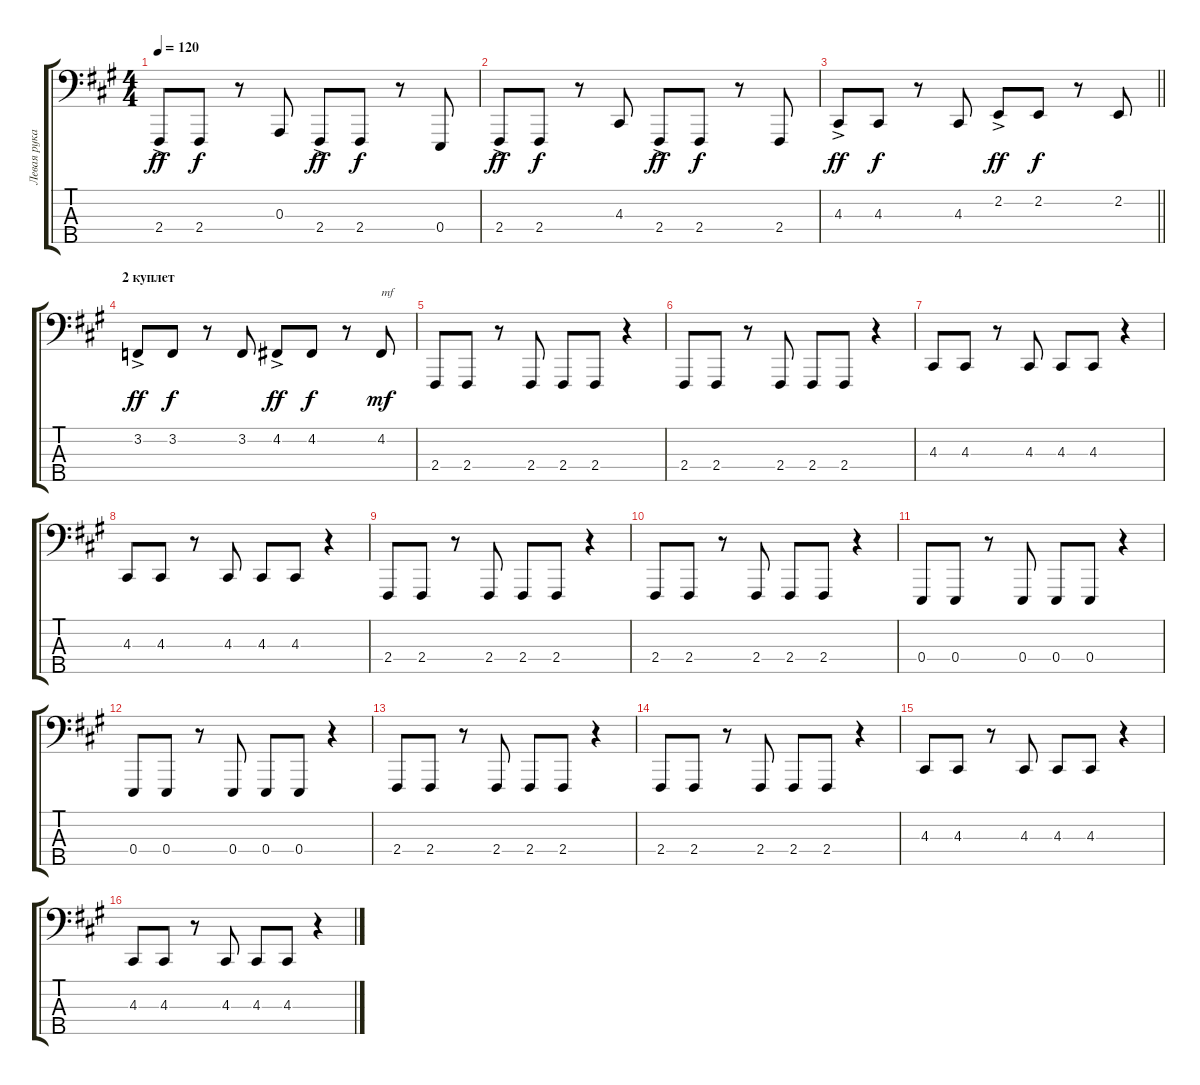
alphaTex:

\track ("Левая рука" "Левая рука") {instrument brightacousticpiano}
\staff {score tabs}
\tuning (G2 D2 A1 E1 B0) {hide}
\ts (4 4)
\tempo 120
\clef f4
\ks a
2.4{ac}.8{dy ff} 2.4.8{dy f} r.8 0.3.8 2.4{ac}.8{dy ff} 2.4.8{dy f} r.8 0.4.8 |
2.4{ac}.8{dy ff} 2.4.8{dy f} r.8 4.3.8 2.4{ac}.8{dy ff} 2.4.8{dy f} r.8 2.4.8 |
\barLineRight lightlight
4.3{ac}.8{dy ff} 4.3.8{dy f} r.8 4.3.8 2.2{ac}.8{dy ff} 2.2.8{dy f} r.8 2.2.8 |
\section ("" "2 куплет")
3.2{ac}.8{dy ff} 3.2.8{dy f} r.8 3.2.8 4.2{ac}.8{dy ff} 4.2.8{dy f} r.8 4.2.8{txt "mf" dy mf} |
2.4.8 2.4.8 r.8 2.4.8 2.4.8 2.4.8 r.4 |
2.4.8 2.4.8 r.8 2.4.8 2.4.8 2.4.8 r.4 |
4.3.8 4.3.8 r.8 4.3.8 4.3.8 4.3.8 r.4 |
4.3.8 4.3.8 r.8 4.3.8 4.3.8 4.3.8 r.4 |
2.4.8 2.4.8 r.8 2.4.8 2.4.8 2.4.8 r.4 |
2.4.8 2.4.8 r.8 2.4.8 2.4.8 2.4.8 r.4 |
0.4.8 0.4.8 r.8 0.4.8 0.4.8 0.4.8 r.4 |
0.4.8 0.4.8 r.8 0.4.8 0.4.8 0.4.8 r.4 |
2.4.8 2.4.8 r.8 2.4.8 2.4.8 2.4.8 r.4 |
2.4.8 2.4.8 r.8 2.4.8 2.4.8 2.4.8 r.4 |
4.3.8 4.3.8 r.8 4.3.8 4.3.8 4.3.8 r.4 |
4.3.8 4.3.8 r.8 4.3.8 4.3.8 4.3.8 r.4
